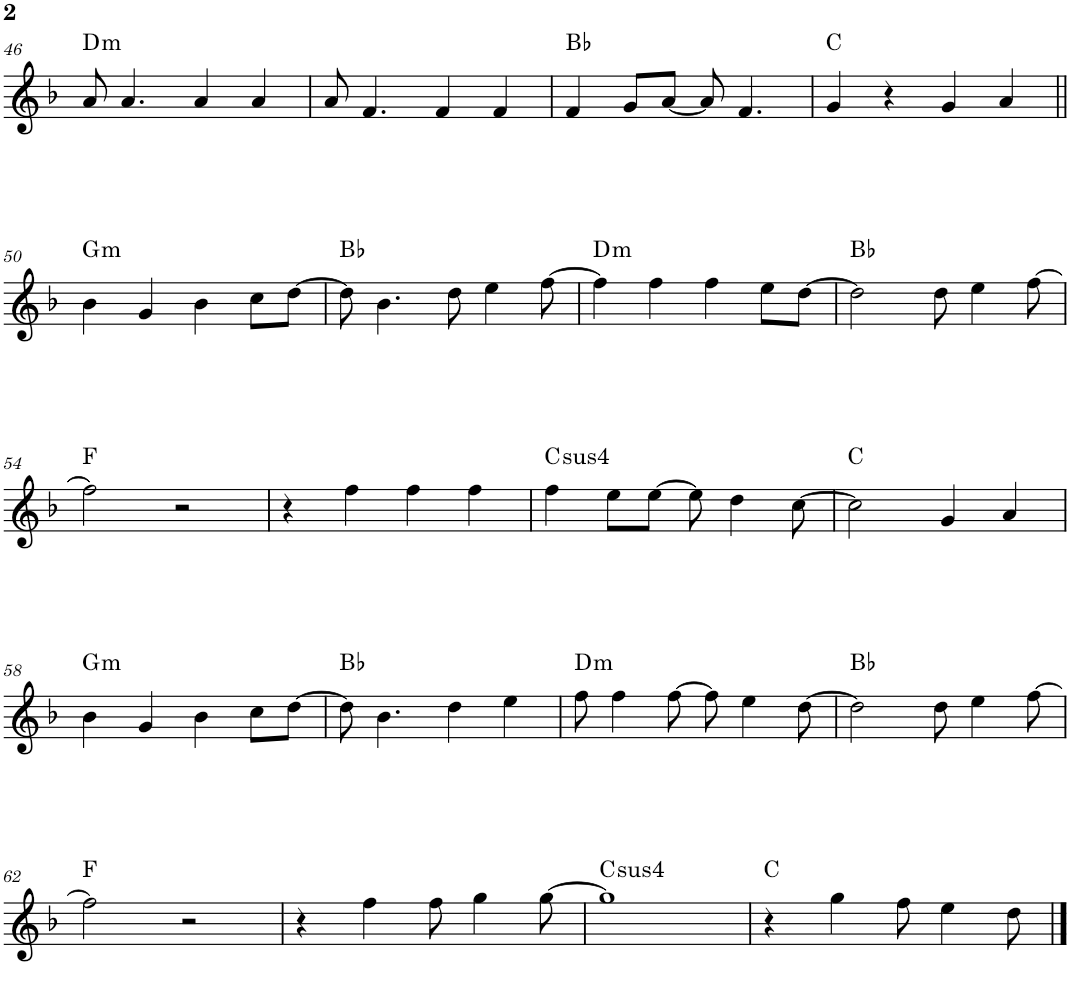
**kern	**harte
*part1	*part1
*staff1	*
*I"Piano	*
*I'Pno.	*
!!LO:PB:g=z
*clefG2	*
*k[b-]	*
*M4/4	*
=46	=46
!	!LO:H:kt=m
8a/	D:min
4.a/	.
4a/	.
4a/	.
=47	=47
8a/	.
4.f/	.
4f/	.
4f/	.
=48	=48
4f/	Bb:maj
8g/L	.
[8a/J	.
8a/]	.
4.f/	.
=49	=49
4g/	C:maj
4r	.
4g/	.
4a/	.
!!LO:LB:g=z
=50||	=50||
!	!LO:H:kt=m
4b-\	G:min
4g/	.
4b-\	.
8cc\L	.
[8dd\J	.
=51	=51
8dd\]	Bb:maj
4.b-\	.
8dd\	.
4ee\	.
[8ff\	.
=52	=52
!	!LO:H:kt=m
4ff\]	D:min
4ff\	.
4ff\	.
8ee\L	.
[8dd\J	.
=53	=53
2dd\]	Bb:maj
8dd\	.
4ee\	.
[8ff\	.
!!LO:LB:g=z
=54	=54
2ff\]	F:maj
2r	.
=55	=55
4r	.
4ff\	.
4ff\	.
4ff\	.
=56	=56
!	!LO:H:kt=4
4ff\	C:sus4
8ee\L	.
[8ee\J	.
8ee\]	.
4dd\	.
[8cc\	.
=57	=57
2cc\]	C:maj
4g/	.
4a/	.
!!LO:LB:g=z
=58	=58
!	!LO:H:kt=m
4b-\	G:min
4g/	.
4b-\	.
8cc\L	.
[8dd\J	.
=59	=59
8dd\]	Bb:maj
4.b-\	.
4dd\	.
4ee\	.
=60	=60
!	!LO:H:kt=m
8ff\	D:min
4ff\	.
[8ff\	.
8ff\]	.
4ee\	.
[8dd\	.
=61	=61
2dd\]	Bb:maj
8dd\	.
4ee\	.
[8ff\	.
!!LO:LB:g=z
=62	=62
2ff\]	F:maj
2r	.
=63	=63
4r	.
4ff\	.
8ff\	.
4gg\	.
[8gg\	.
=64	=64
!	!LO:H:kt=4
1gg]	C:sus4
=65	=65
4r	C:maj
4gg\	.
8ff\	.
4ee\	.
8dd\	.
==	==
*-	*-
